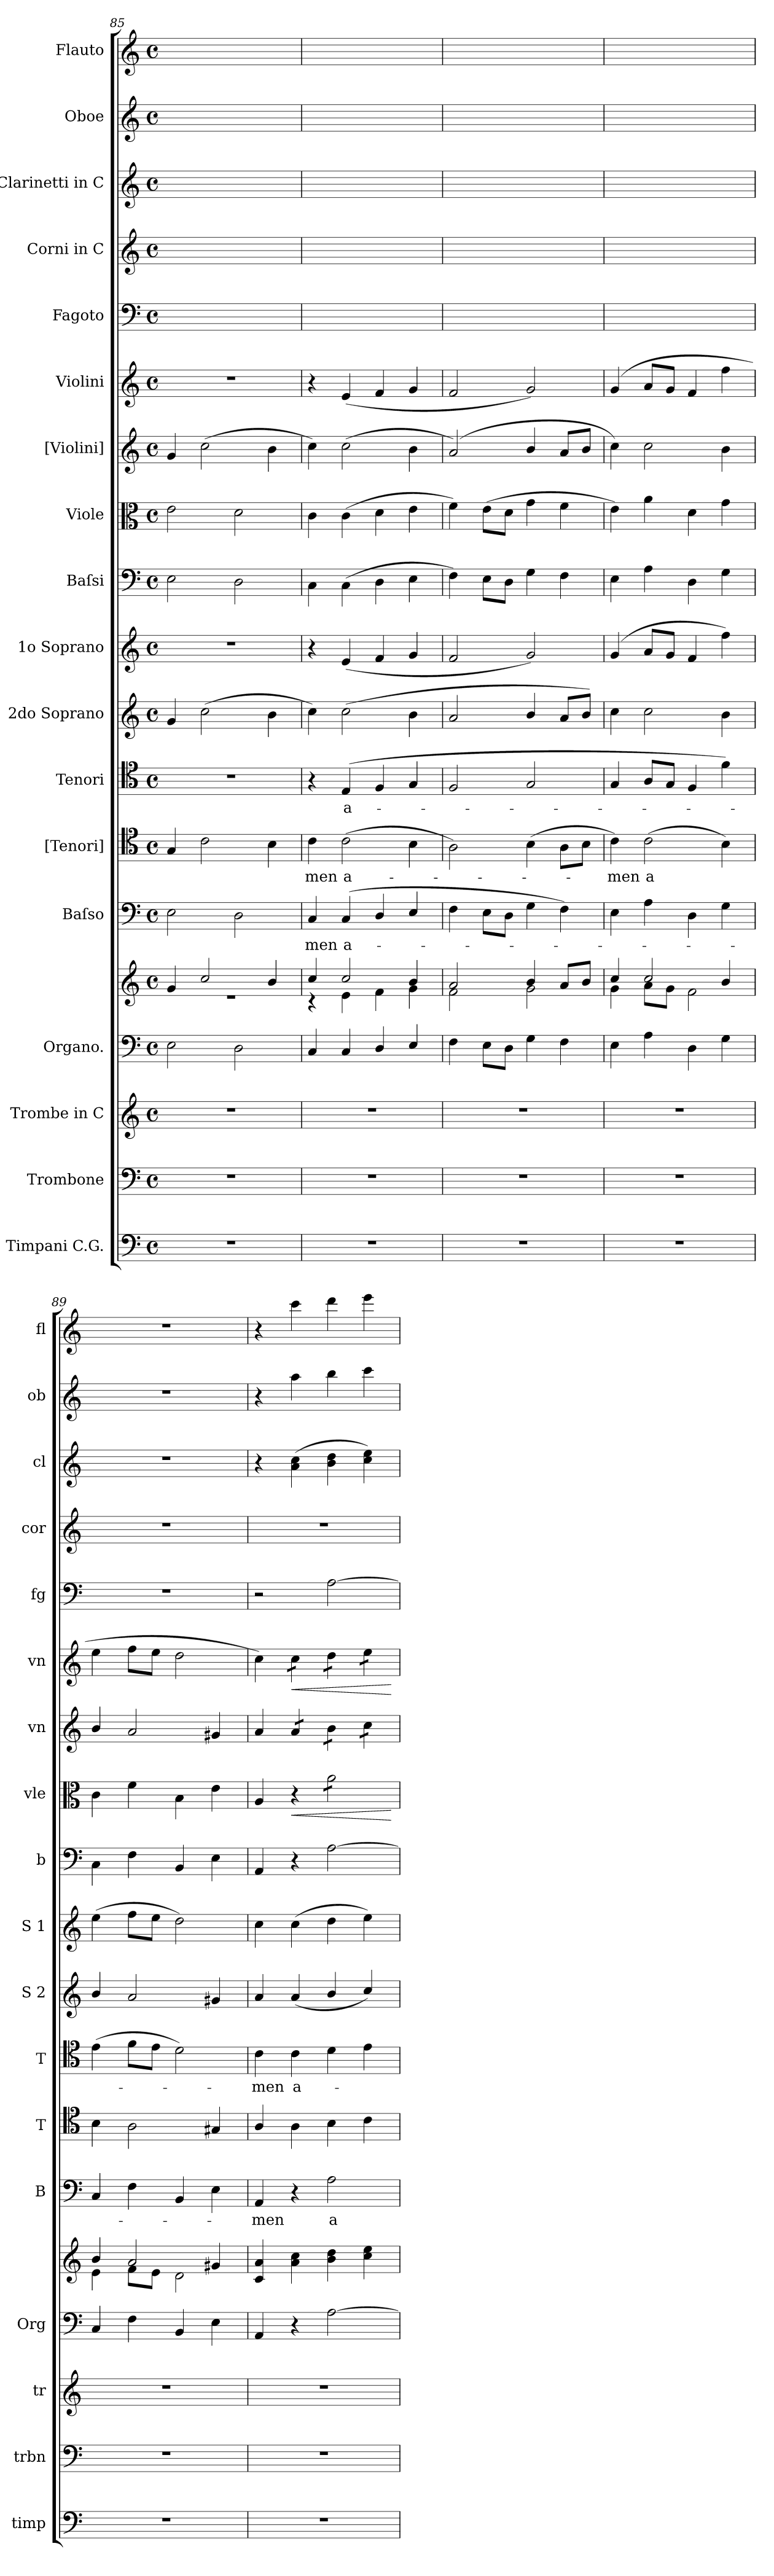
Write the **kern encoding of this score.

**kern	**kern	**kern	**kern	**kern	**kern	**text	**kern	**text	**kern	**text	**kern	**kern	**kern	**kern	**dynam	**kern	**kern	**dynam	**kern	**kern	**kern	**kern	**kern
*part18	*part17	*part16	*part15	*part15	*part14	*part14	*part13	*part13	*part12	*part12	*part11	*part10	*part9	*part8	*part8	*part7	*part6	*part6	*part5	*part4	*part3	*part2	*part1
*staff19	*staff18	*staff17	*staff16	*staff15	*staff14	*staff14	*staff13	*staff13	*staff12	*staff12	*staff11	*staff10	*staff9	*staff8	*staff8	*staff7	*staff6	*staff6	*staff5	*staff4	*staff3	*staff2	*staff1
*I"Timpani C.G.	*I"Trombone	*I"Trombe in C	*I"Organo.	*	*I"Baſso	*	*I"[Tenori]	*	*I"Tenori	*	*I"2do Soprano	*I"1o Soprano	*I"Baſsi	*I"Viole	*	*I"[Violini]	*I"Violini	*	*I"Fagoto	*I"Corni in C	*I"Clarinetti in C	*I"Oboe	*I"Flauto
*I'timp	*I'trbn	*I'tr	*I'Org	*	*I'B	*	*I'T	*	*I'T	*	*I'S 2	*I'S 1	*I'b	*I'vle	*	*I'vn	*I'vn	*	*I'fg	*I'cor	*I'cl	*I'ob	*I'fl
*clefF4	*clefF4	*clefG2	*clefF4	*clefG2	*clefF4	*	*clefC4	*	*clefC4	*	*clefG2	*clefG2	*clefF4	*clefC3	*	*clefG2	*clefG2	*	*clefF4	*clefG2	*clefG2	*clefG2	*clefG2
*k[]	*k[]	*k[]	*k[]	*k[]	*k[]	*	*k[]	*	*k[]	*	*k[]	*k[]	*k[]	*k[]	*	*k[]	*k[]	*	*k[]	*k[]	*k[]	*k[]	*k[]
*M4/4	*M4/4	*M4/4	*M4/4	*M4/4	*M4/4	*	*M4/4	*	*M4/4	*	*M4/4	*M4/4	*M4/4	*M4/4	*	*M4/4	*M4/4	*	*M4/4	*M4/4	*M4/4	*M4/4	*M4/4
*met(c)	*met(c)	*met(c)	*met(c)	*met(c)	*met(c)	*	*met(c)	*	*met(c)	*	*met(c)	*met(c)	*met(c)	*met(c)	*	*met(c)	*met(c)	*	*met(c)	*met(c)	*met(c)	*met(c)	*met(c)
=85	=85	=85	=85	=85	=85	=85	=85	=85	=85	=85	=85	=85	=85	=85	=85	=85	=85	=85	=85	=85	=85	=85	=85
*	*	*	*	*^	*	*	*	*	*	*	*	*	*	*	*	*	*	*	*	*	*	*	*
1r	1r	1r	2E\	4g/	1re	2E\	.	4G/	.	1r	.	4g/	1r	2E\	2e\	.	4g/	1r	.	1ryy	1ryy	1ryy	1ryy	1ryy
.	.	.	.	2cc/	.	.	.	2c\	.	.	.	(2cc\	.	.	.	.	(2cc\	.	.	.	.	.	.	.
.	.	.	2D\	.	.	2D\	.	.	.	.	.	.	.	2D\	2d\	.	.	.	.	.	.	.	.	.
.	.	.	.	4b/	.	.	.	4B\	.	.	.	4b\	.	.	.	.	4b\	.	.	.	.	.	.	.
=86	=86	=86	=86	=86	=86	=86	=86	=86	=86	=86	=86	=86	=86	=86	=86	=86	=86	=86	=86	=86	=86	=86	=86	=86
1r	1r	1r	4C/	4cc/	4r	4C/	-men	4c\	-men	4r	.	4cc\)	4r	4C\	4c\	.	4cc\)	4r	.	1ryy	1ryy	1ryy	1ryy	1ryy
.	.	.	4C/	2cc/	4e\	(4C/	a-	(2c\	a-	(4E/	a-	(2cc\	(>4e/	(4C\	(4c\	.	(2cc\	(>4e/	.	.	.	.	.	.
.	.	.	4D/	.	4f\	4D/	.	.	.	4F/	.	.	4f/	4D\	4d\	.	.	4f/	.	.	.	.	.	.
.	.	.	4E/	4b/	4g\	4E/	.	4B\	.	4G/	.	4b\	4g/	4E\	4e\	.	4b\	4g/	.	.	.	.	.	.
=87	=87	=87	=87	=87	=87	=87	=87	=87	=87	=87	=87	=87	=87	=87	=87	=87	=87	=87	=87	=87	=87	=87	=87	=87
1r	1r	1r	4F\	2a/	2f\	4F\	.	2A\)	.	2F/	.	2a/	2f/	4F\)	4f\)	.	(<2a/)	2f/	.	1ryy	1ryy	1ryy	1ryy	1ryy
.	.	.	8E\L	.	.	8E\L	.	.	.	.	.	.	.	8E\L	(8e\L	.	.	.	.	.	.	.	.	.
.	.	.	8D\J	.	.	8D\J	.	.	.	.	.	.	.	8D\J	8d\J	.	.	.	.	.	.	.	.	.
.	.	.	4G\	4b/	2g\	4G\	.	(4B\	.	2G/	.	4b/	2g/)	4G\	4g\	.	4b/	2g/)	.	.	.	.	.	.
.	.	.	4F\	8a/L	.	4F\)	.	8A\L	.	.	.	8a/L	.	4F\	4f\	.	8a/L	.	.	.	.	.	.	.
.	.	.	.	8b/J	.	.	.	8B\J	.	.	.	8b/J)	.	.	.	.	8b/J	.	.	.	.	.	.	.
=88	=88	=88	=88	=88	=88	=88	=88	=88	=88	=88	=88	=88	=88	=88	=88	=88	=88	=88	=88	=88	=88	=88	=88	=88
1r	1r	1r	4E\	4cc/	4g\	4E\	.	4c\)	-men	4G/	.	4cc\	(<4g/	4E\	4e\)	.	4cc\)	(4g/	.	1ryy	1ryy	1ryy	1ryy	1ryy
.	.	.	4A\	2cc/	8a\L	4A\	.	(2c\	a	8A/L	.	2cc\	8a/L	4A\	4a\	.	2cc\	8a/L	.	.	.	.	.	.
.	.	.	.	.	8g\J	.	.	.	.	8G/J	.	.	8g/J	.	.	.	.	8g/J	.	.	.	.	.	.
.	.	.	4D\	.	2f\	4D\	.	.	.	4F/	.	.	4f/	4D\	4d\	.	.	4f/	.	.	.	.	.	.
.	.	.	4G\	4b/	.	4G\	.	4B\)	.	4f\)	.	4b\	4ff\)	4G\	4g\	.	4b\	4ff\	.	.	.	.	.	.
=89	=89	=89	=89	=89	=89	=89	=89	=89	=89	=89	=89	=89	=89	=89	=89	=89	=89	=89	=89	=89	=89	=89	=89	=89
1r	1r	1r	4C/	4b/	4e\	4C/	.	4B\	.	(4e\	.	4b/	(4ee\	4C\	4c\	.	4b/	4ee\	.	1r	1r	1r	1r	1r
.	.	.	4F\	2a/	8f\L	4F\	.	2A\	.	8f\L	.	2a/	8ff\L	4F\	4f\	.	2a/	8ff\L	.	.	.	.	.	.
.	.	.	.	.	8e\J	.	.	.	.	8e\J	.	.	8ee\J	.	.	.	.	8ee\J	.	.	.	.	.	.
.	.	.	4BB/	.	2d\	4BB/	.	.	.	2d\)	.	.	2dd\)	4BB/	4B\	.	.	2dd\	.	.	.	.	.	.
.	.	.	4E\	4g#X/	.	4E\	.	4G#X/	.	.	.	4g#X/	.	4E\	4e\	.	4g#X/	.	.	.	.	.	.	.
*	*	*	*	*v	*v	*	*	*	*	*	*	*	*	*	*	*	*	*	*	*	*	*	*	*
=90	=90	=90	=90	=90	=90	=90	=90	=90	=90	=90	=90	=90	=90	=90	=90	=90	=90	=90	=90	=90	=90	=90	=90
1r	1r	1r	4AA/	4c/ 4a/	4AA/	-men	4A/	.	4c\	-men	4a/	4cc\	4AA/	4A/	.	4a/	4cc\)	.	2r	1r	4r	4r	4r
!	!	!	!	!	!	!	!	!	!	!	!	!	!	!	!LO:HP:b	!	!	!LO:HP:b	!	!	!	!	!
*	*	*	*	*	*	*	*	*	*	*	*	*	*	*	*	*tremolo	*	*	*	*	*	*	*
*	*	*	*	*	*	*	*	*	*	*	*	*	*	*	*	*	*tremolo	*	*	*	*	*	*
.	.	.	4r	4a\ 4cc\	4r	.	4A\	.	4c\	a-	(4a/	(4cc\	4r	4r	<	8a/L	8cc\L	<	.	.	(4a\ 4cc\	4aa\	4ccc\
.	.	.	.	.	.	.	.	.	.	.	.	.	.	.	.	8a/J	8cc\J	.	.	.	.	.	.
*	*	*	*	*	*	*	*	*	*	*	*	*	*	*tremolo	*	*	*	*	*	*	*	*	*
.	.	.	[2A\	4b\ 4dd\	2A\	a-	4B\	.	4d\	.	4b/	4dd\	[2A\	8a\L	.	8b\L	8dd\L	.	[2A\	.	4b\ 4dd\	4bb\	4ddd\
.	.	.	.	.	.	.	.	.	.	.	.	.	.	8a\	.	8b\J	8dd\J	.	.	.	.	.	.
.	.	.	.	4cc\ 4ee\	.	.	4c\	.	4e\	.	4cc/)	4ee\)	.	8a\	.	8cc\L	8ee\L	.	.	.	4cc\ 4ee\)	4ccc\	4eee\
.	.	.	.	.	.	.	.	.	.	.	.	.	.	8a\J	.	8cc\J	8ee\J	.	.	.	.	.	.
*	*	*	*	*	*	*	*	*	*	*	*	*	*	*	*	*	*Xtremolo	*	*	*	*	*	*
*	*	*	*	*	*	*	*	*	*	*	*	*	*	*	*	*Xtremolo	*	*	*	*	*	*	*
*	*	*	*	*	*	*	*	*	*	*	*	*	*	*Xtremolo	*	*	*	*	*	*	*	*	*
.	.	.	.	.	.	.	.	.	.	.	.	.	.	.	[	.	.	[	.	.	.	.	.
=	=	=	=	=	=	=	=	=	=	=	=	=	=	=	=	=	=	=	=	=	=	=	=
*-	*-	*-	*-	*-	*-	*-	*-	*-	*-	*-	*-	*-	*-	*-	*-	*-	*-	*-	*-	*-	*-	*-	*-
